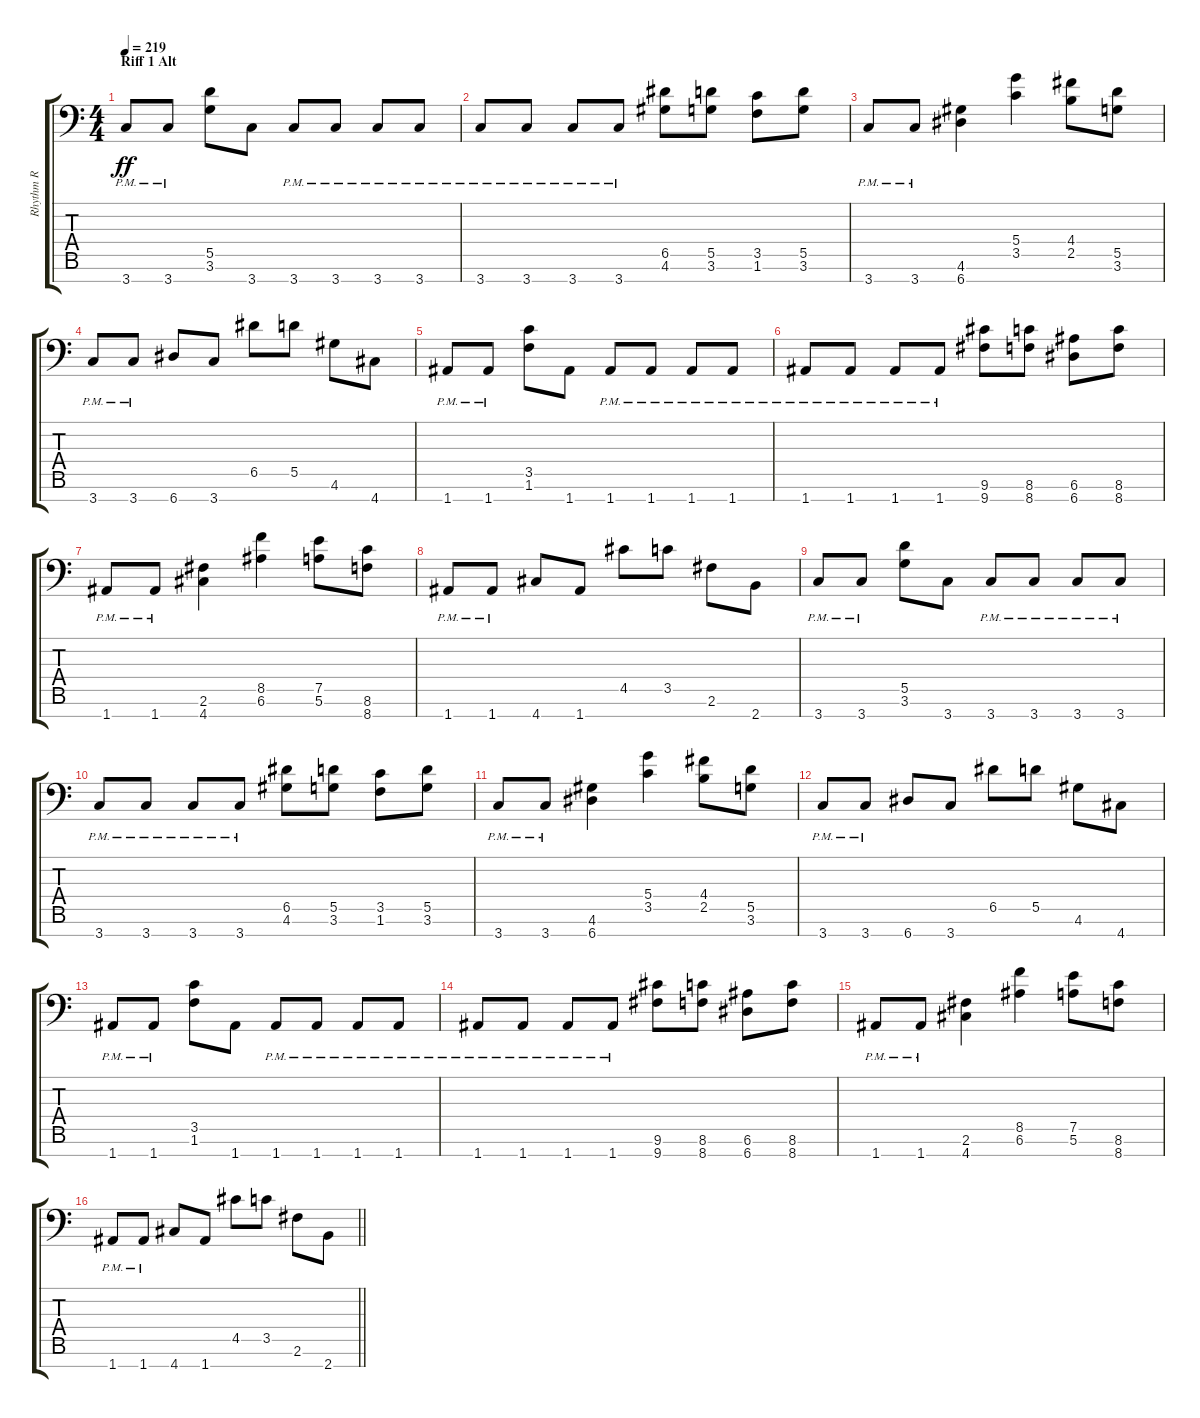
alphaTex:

\track ("Rhythm R" "Rhythm R") {instrument overdrivenguitar}
\staff {score tabs}
\tuning (E4 B3 G3 D3 A2 E2 A1) {hide}
\ts (4 4)
\section ("" "Riff 1 Alt")
\tempo 219
\clef f4
\ks c
3.7{pm}.8{dy ff} 3.7{pm}.8 (5.5 3.6).8 3.7.8 3.7{pm}.8 3.7{pm}.8 3.7{pm}.8 3.7{pm}.8 |
3.7{pm}.8 3.7{pm}.8 3.7{pm}.8 3.7{pm}.8 (6.5 4.6).8 (5.5 3.6).8 (3.5 1.6).8 (5.5 3.6).8 |
3.7{pm}.8 3.7{pm}.8 (4.6 6.7).4 (5.4 3.5).4 (4.4 2.5).8 (5.5 3.6).8 |
3.7{pm}.8 3.7{pm}.8 6.7.8 3.7.8 6.5.8 5.5.8 4.6.8 4.7.8 |
1.7{pm}.8 1.7{pm}.8 (3.5 1.6).8 1.7.8 1.7{pm}.8 1.7{pm}.8 1.7{pm}.8 1.7{pm}.8 |
1.7{pm}.8 1.7{pm}.8 1.7{pm}.8 1.7{pm}.8 (9.6 9.7).8 (8.6 8.7).8 (6.6 6.7).8 (8.6 8.7).8 |
1.7{pm}.8 1.7{pm}.8 (2.6 4.7).4 (8.5 6.6).4 (7.5 5.6).8 (8.6 8.7).8 |
1.7{pm}.8 1.7{pm}.8 4.7.8 1.7.8 4.5.8 3.5.8 2.6.8 2.7.8 |
3.7{pm}.8 3.7{pm}.8 (5.5 3.6).8 3.7.8 3.7{pm}.8 3.7{pm}.8 3.7{pm}.8 3.7{pm}.8 |
3.7{pm}.8 3.7{pm}.8 3.7{pm}.8 3.7{pm}.8 (6.5 4.6).8 (5.5 3.6).8 (3.5 1.6).8 (5.5 3.6).8 |
3.7{pm}.8 3.7{pm}.8 (4.6 6.7).4 (5.4 3.5).4 (4.4 2.5).8 (5.5 3.6).8 |
3.7{pm}.8 3.7{pm}.8 6.7.8 3.7.8 6.5.8 5.5.8 4.6.8 4.7.8 |
1.7{pm}.8 1.7{pm}.8 (3.5 1.6).8 1.7.8 1.7{pm}.8 1.7{pm}.8 1.7{pm}.8 1.7{pm}.8 |
1.7{pm}.8 1.7{pm}.8 1.7{pm}.8 1.7{pm}.8 (9.6 9.7).8 (8.6 8.7).8 (6.6 6.7).8 (8.6 8.7).8 |
1.7{pm}.8 1.7{pm}.8 (2.6 4.7).4 (8.5 6.6).4 (7.5 5.6).8 (8.6 8.7).8 |
\barLineRight lightlight
1.7{pm}.8 1.7{pm}.8 4.7.8 1.7.8 4.5.8 3.5.8 2.6.8 2.7.8
